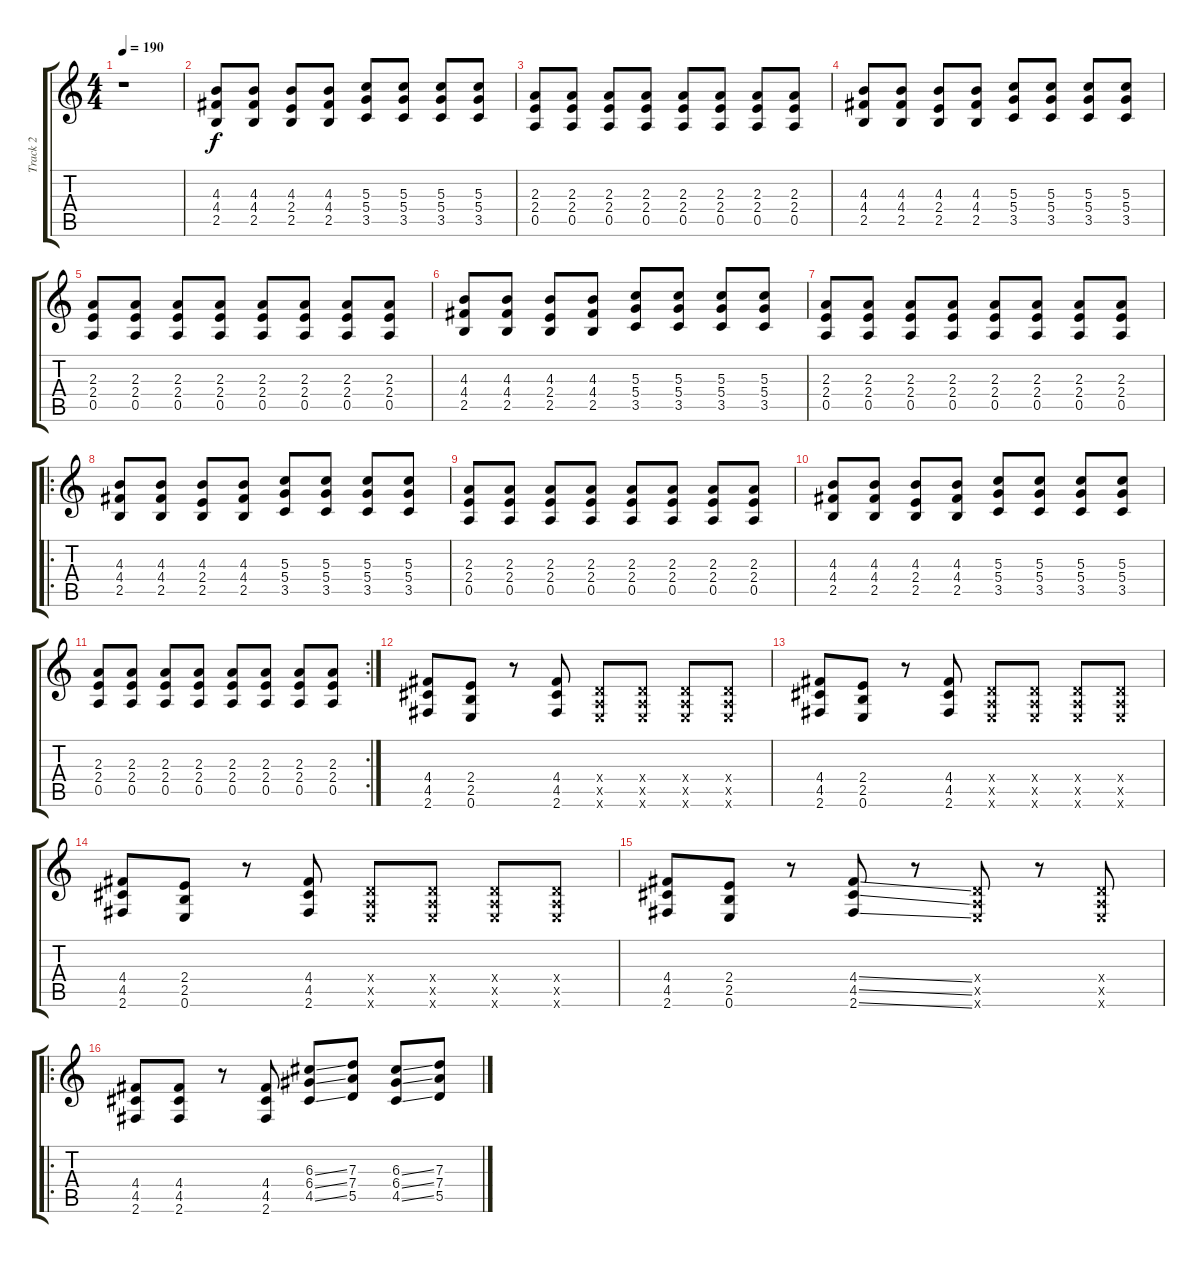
\track ("Track 2" "Track 2") {instrument distortionguitar}
\staff {score tabs}
\tuning (E4 B3 G3 D3 A2 E2) {hide}
\ts (4 4)
\tempo 190
\clef g2
\ks c
r.1{dy f instrument distortionguitar} |
(4.3 4.4 2.5).8 (4.3 4.4 2.5).8 (4.3 2.4 2.5).8 (4.3 4.4 2.5).8 (5.3 5.4 3.5).8 (5.3 5.4 3.5).8 (5.3 5.4 3.5).8 (5.3 5.4 3.5).8 |
(2.3 2.4 0.5).8 (2.3 2.4 0.5).8 (2.3 2.4 0.5).8 (2.3 2.4 0.5).8 (2.3 2.4 0.5).8 (2.3 2.4 0.5).8 (2.3 2.4 0.5).8 (2.3 2.4 0.5).8 |
(4.3 4.4 2.5).8 (4.3 4.4 2.5).8 (4.3 2.4 2.5).8 (4.3 4.4 2.5).8 (5.3 5.4 3.5).8 (5.3 5.4 3.5).8 (5.3 5.4 3.5).8 (5.3 5.4 3.5).8 |
(2.3 2.4 0.5).8 (2.3 2.4 0.5).8 (2.3 2.4 0.5).8 (2.3 2.4 0.5).8 (2.3 2.4 0.5).8 (2.3 2.4 0.5).8 (2.3 2.4 0.5).8 (2.3 2.4 0.5).8 |
(4.3 4.4 2.5).8 (4.3 4.4 2.5).8 (4.3 2.4 2.5).8 (4.3 4.4 2.5).8 (5.3 5.4 3.5).8 (5.3 5.4 3.5).8 (5.3 5.4 3.5).8 (5.3 5.4 3.5).8 |
(2.3 2.4 0.5).8 (2.3 2.4 0.5).8 (2.3 2.4 0.5).8 (2.3 2.4 0.5).8 (2.3 2.4 0.5).8 (2.3 2.4 0.5).8 (2.3 2.4 0.5).8 (2.3 2.4 0.5).8 |
\ro
(4.3 4.4 2.5).8 (4.3 4.4 2.5).8 (4.3 2.4 2.5).8 (4.3 4.4 2.5).8 (5.3 5.4 3.5).8 (5.3 5.4 3.5).8 (5.3 5.4 3.5).8 (5.3 5.4 3.5).8 |
(2.3 2.4 0.5).8 (2.3 2.4 0.5).8 (2.3 2.4 0.5).8 (2.3 2.4 0.5).8 (2.3 2.4 0.5).8 (2.3 2.4 0.5).8 (2.3 2.4 0.5).8 (2.3 2.4 0.5).8 |
(4.3 4.4 2.5).8 (4.3 4.4 2.5).8 (4.3 2.4 2.5).8 (4.3 4.4 2.5).8 (5.3 5.4 3.5).8 (5.3 5.4 3.5).8 (5.3 5.4 3.5).8 (5.3 5.4 3.5).8 |
\rc 2
(2.3 2.4 0.5).8 (2.3 2.4 0.5).8 (2.3 2.4 0.5).8 (2.3 2.4 0.5).8 (2.3 2.4 0.5).8 (2.3 2.4 0.5).8 (2.3 2.4 0.5).8 (2.3 2.4 0.5).8 |
(4.4 4.5 2.6).8 (2.4 2.5 0.6).8 r.8 (4.4 4.5 2.6).8 (0.4{x} 0.5{x} 0.6{x}).8 (0.4{x} 0.5{x} 0.6{x}).8 (0.4{x} 0.5{x} 0.6{x}).8 (0.4{x} 0.5{x} 0.6{x}).8 |
(4.4 4.5 2.6).8 (2.4 2.5 0.6).8 r.8 (4.4 4.5 2.6).8 (0.4{x} 0.5{x} 0.6{x}).8 (0.4{x} 0.5{x} 0.6{x}).8 (0.4{x} 0.5{x} 0.6{x}).8 (0.4{x} 0.5{x} 0.6{x}).8 |
(4.4 4.5 2.6).8 (2.4 2.5 0.6).8 r.8 (4.4 4.5 2.6).8 (0.4{x} 0.5{x} 0.6{x}).8 (0.4{x} 0.5{x} 0.6{x}).8 (0.4{x} 0.5{x} 0.6{x}).8 (0.4{x} 0.5{x} 0.6{x}).8 |
(4.4 4.5 2.6).8 (2.4 2.5 0.6).8 r.8 (4.4{ss} 4.5{ss} 2.6{ss}).8 r.8 (0.4{x} 0.5{x} 0.6{x}).8 r.8 (0.4{x} 0.5{x} 0.6{x}).8 |
\ro
(4.4 4.5 2.6).8 (4.4 4.5 2.6).8 r.8 (4.4 4.5 2.6).8 (6.3{ss} 6.4{ss} 4.5{ss}).8 (7.3 7.4 5.5).8 (6.3{ss} 6.4{ss} 4.5{ss}).8 (7.3 7.4 5.5).8
